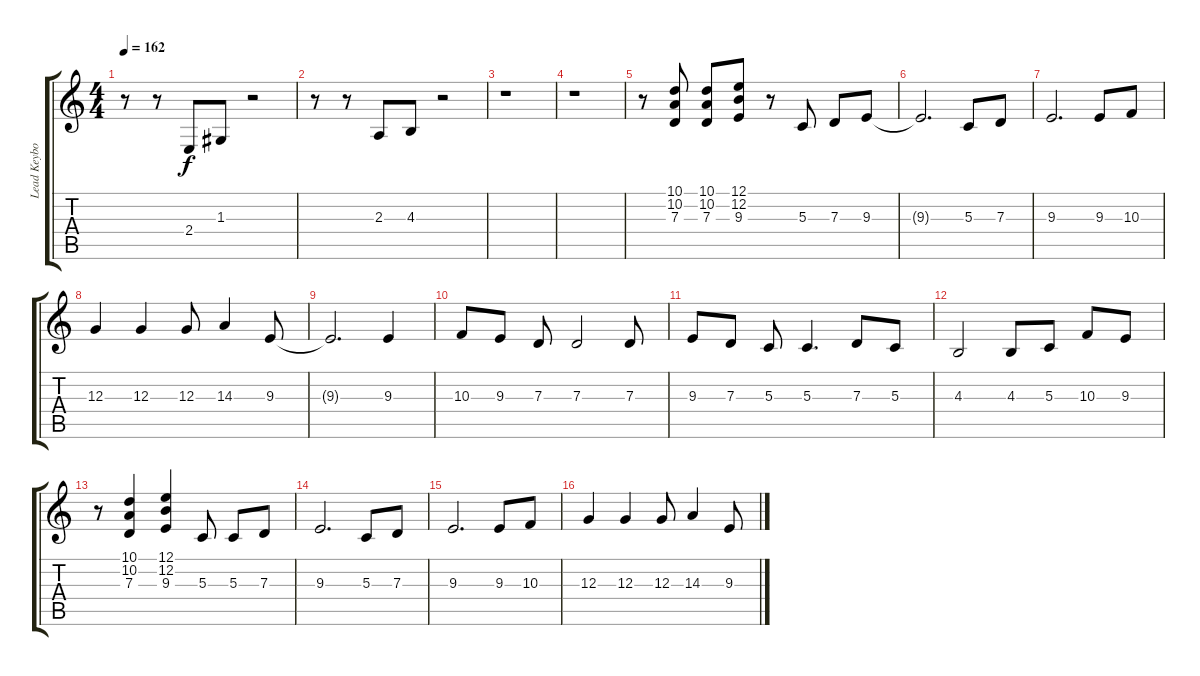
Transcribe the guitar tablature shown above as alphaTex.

\track ("Lead Keyboards" "Lead Keybo") {instrument fx8scifi}
\staff {score tabs}
\tuning (E4 B3 G3 D3 A2 E2) {hide}
\ts (4 4)
\tempo 162
\clef g2
\ks c
r.8{dy f} r.8 2.4.8 1.3.8 r.2 |
r.8 r.8 2.3.8 4.3.8 r.2 |
r.1 |
r.1 |
r.8{instrument orchestrahit} (10.1 10.2 7.3).8 (10.1 10.2 7.3).8 (12.1 12.2 9.3).8 r.8{volume 11 instrument stringensemble1} 5.3.8 7.3.8 9.3.8 |
9.3{t}.2{d} 5.3.8 7.3.8 |
9.3.2{d} 9.3.8 10.3.8 |
12.3.4 12.3.4 12.3.8 14.3.4 9.3.8 |
9.3{t}.2{d} 9.3.4 |
10.3.8 9.3.8 7.3.8 7.3.2 7.3.8 |
9.3.8 7.3.8 5.3.8 5.3.4{d} 7.3.8 5.3.8 |
4.3.2 4.3.8 5.3.8 10.3.8 9.3.8 |
r.8{instrument orchestrahit} (10.1 10.2 7.3).4 (12.1 12.2 9.3).4 5.3.8{instrument stringensemble1} 5.3.8 7.3.8 |
9.3.2{d} 5.3.8 7.3.8 |
9.3.2{d} 9.3.8 10.3.8 |
12.3.4 12.3.4 12.3.8 14.3.4 9.3.8
